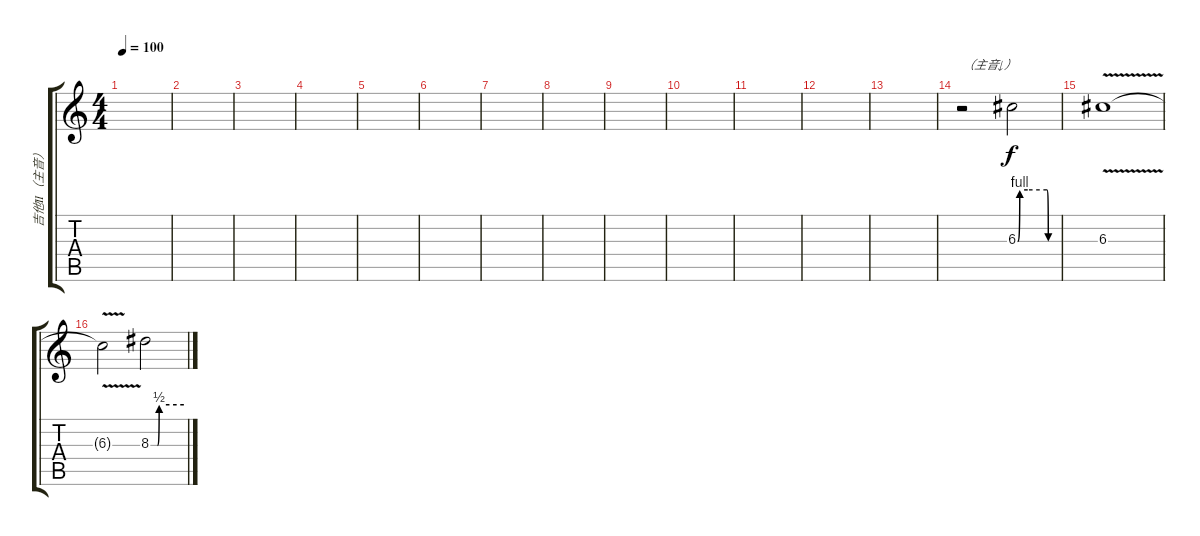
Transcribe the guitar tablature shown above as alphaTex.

\track ("吉他Ⅱ（主音）" "吉他Ⅱ（主音）") {instrument distortionguitar}
\staff {score tabs}
\tuning (E4 B3 G3 D3 A2 E2) {hide}
\ts (4 4)
\tempo 100
\clef g2
\ks c
|
|
|
|
|
|
|
|
|
|
|
|
|
r.2{txt "（主音↓）"} 6.3{be (custom 0 0 3 4 15 4 44 4 46 0 60 0)}.2 |
6.3{v}.1 |
6.3{t}.2 8.3{be (custom 0 0 12 0 15 2 60 2)}.2
